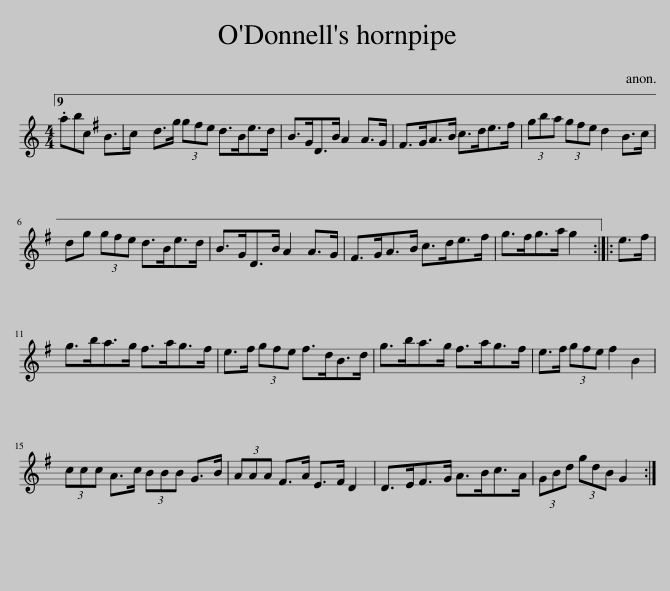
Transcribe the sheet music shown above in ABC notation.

X:1
L:1/8
M:4/4
I:linebreak $
K:C
V:1 treble
V:1
 .abc B>c | d>g (3g^fe d>Be>d | B>GD>B A2 A>G | ^F>GA>B c>de>^f | (3gba (3g^fe d2 B>c |$ %5
 dg (3g^fe d>Be>d | B>GD>B A2 A>G | ^F>GA>B c>de>^f | g>^fg>a g2 :: e>^f |$ %10
 g>ba>g ^f>ag>f | e>^f (3gfe f>dB>d | g>ba>g ^f>ag>f | e>^f (3gfe f2 B2 |$ (3ccc A>c (3BBB G>B | %15
 (3AAA ^F>A E>F D2 | D>E^F>G A>Bc>A | (3GBd (3gdB G2 :| %18
